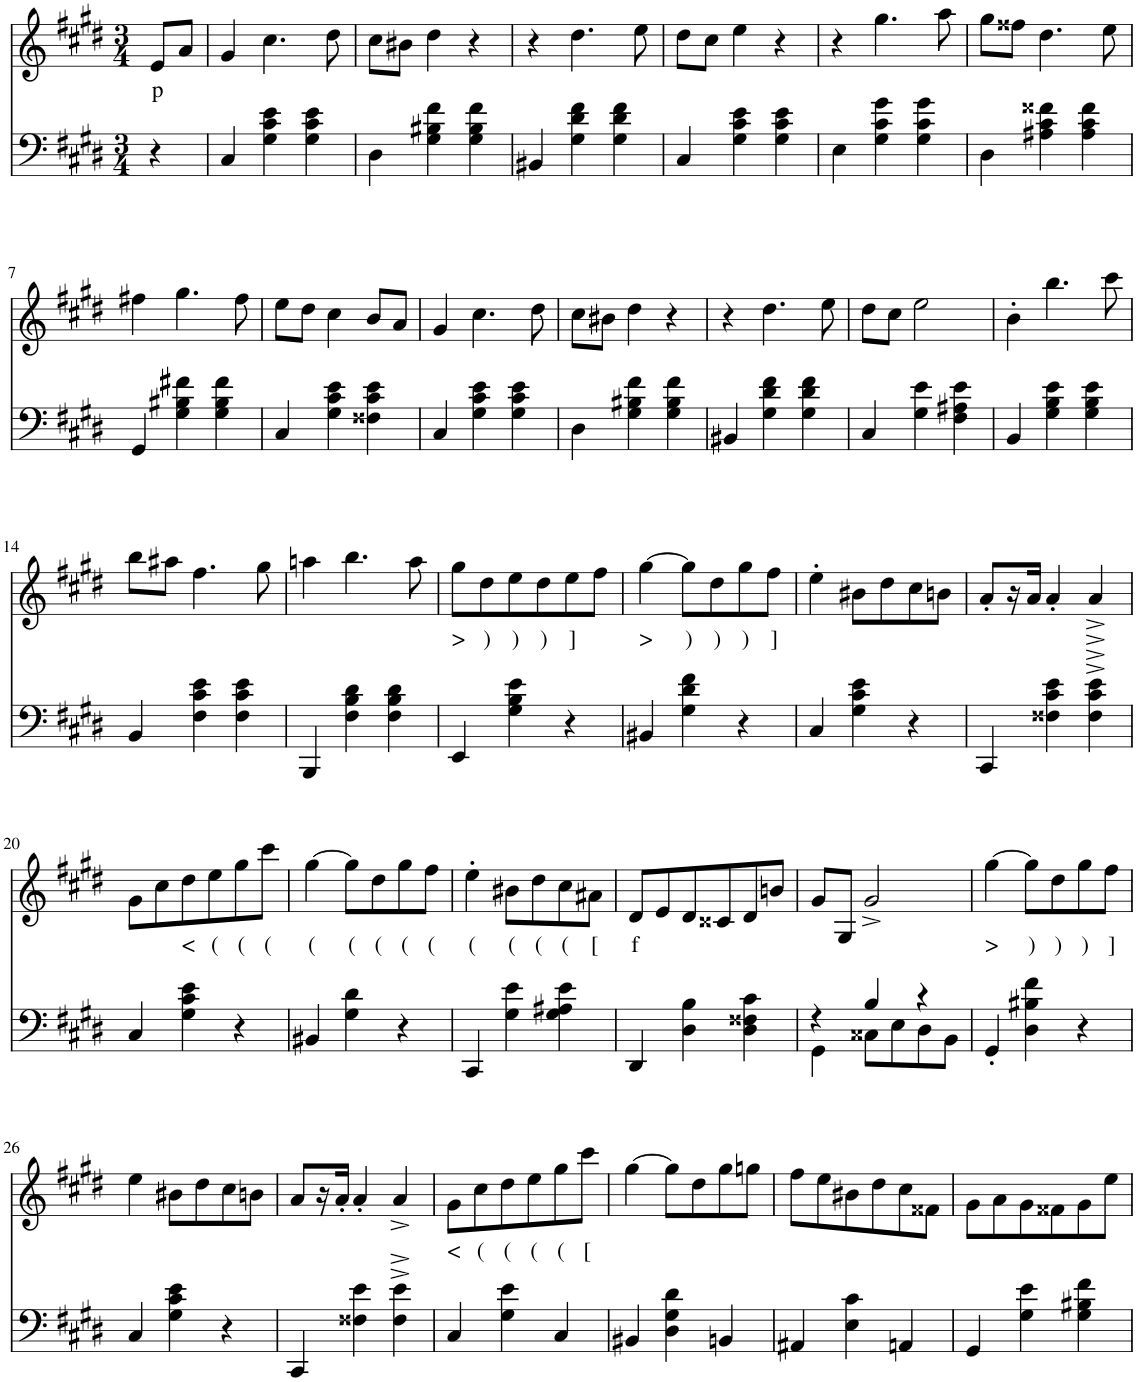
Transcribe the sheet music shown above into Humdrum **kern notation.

**kern	**kern	**text
*part2	*part1	*part1
*staff2	*staff1	*staff1
*I"Piano	*I"Piano	*
*I'Pno	*I'Pno	*
*clefF4	*clefG2	*
*k[f#c#g#d#]	*k[f#c#g#d#]	*
*c#:	*c#:	*
*M3/4	*M3/4	*
=	=	=
!	!	!LO:LY:b
4r	8e/L	p
.	8a/J	.
=1	=1	=1
4C#/	4g#/	.
4G#\ 4c#\ 4e\	4.cc#\	.
4G#\ 4c#\ 4e\	.	.
.	8dd#\	.
=2	=2	=2
4D#\	8cc#\L	.
.	8b#X\J	.
4G#\ 4B#X\ 4f#\	4dd#\	.
4G#\ 4B#\ 4f#\	4r	.
=3	=3	=3
4BB#X/	4r	.
4G#\ 4d#\ 4f#\	4.dd#\	.
4G#\ 4d#\ 4f#\	.	.
.	8ee\	.
=4	=4	=4
4C#/	8dd#\L	.
.	8cc#\J	.
4G#\ 4c#\ 4e\	4ee\	.
4G#\ 4c#\ 4e\	4r	.
=5	=5	=5
4E\	4r	.
4G#\ 4c#\ 4g#\	4.gg#\	.
4G#\ 4c#\ 4g#\	.	.
.	8aa\	.
=6	=6	=6
4D#\	8gg#\L	.
.	8ff##X\J	.
4A#X\ 4c#\ 4f##X\	4.dd#\	.
4A#\ 4c#\ 4f##\	.	.
.	8ee\	.
!!LO:LB:g=z
=7	=7	=7
4GG#/	4ff#X\	.
4G#\ 4B#X\ 4f#X\	4.gg#\	.
4G#\ 4B#\ 4f#\	.	.
.	8ff#\	.
=8	=8	=8
4C#/	8ee\L	.
.	8dd#\J	.
4G#\ 4c#\ 4e\	4cc#\	.
4F##X\ 4c#\ 4e\	8b/L	.
.	8a/J	.
=9	=9	=9
4C#/	4g#/	.
4G#\ 4c#\ 4e\	4.cc#\	.
4G#\ 4c#\ 4e\	.	.
.	8dd#\	.
=10	=10	=10
4D#\	8cc#\L	.
.	8b#X\J	.
4G#\ 4B#X\ 4f#\	4dd#\	.
4G#\ 4B#\ 4f#\	4r	.
=11	=11	=11
4BB#X/	4r	.
4G#\ 4d#\ 4f#\	4.dd#\	.
4G#\ 4d#\ 4f#\	.	.
.	8ee\	.
=12	=12	=12
4C#/	8dd#\L	.
.	8cc#\J	.
4G#\ 4e\	2ee\	.
4F#\ 4A#X\ 4e\	.	.
=13	=13	=13
4BB/	4b'\	.
4G#\ 4B\ 4e\	4.bb\	.
4G#\ 4B\ 4e\	.	.
.	8ccc#\	.
!!LO:LB:g=z
=14	=14	=14
4BB/	8bb\L	.
.	8aa#X\J	.
4F#\ 4c#\ 4e\	4.ff#\	.
4F#\ 4c#\ 4e\	.	.
.	8gg#\	.
=15	=15	=15
4BBB/	4aan\	.
4F#\ 4B\ 4d#\	4.bb\	.
4F#\ 4B\ 4d#\	.	.
.	8aa\	.
=16	=16	=16
!	!	!LO:LY:b
4EE/	8gg#\L	>
!	!	!LO:LY:b
.	8dd#\	)
!	!	!LO:LY:b
4G#\ 4B\ 4e\	8ee\	)
!	!	!LO:LY:b
.	8dd#\	)
!	!	!LO:LY:b
4r	8ee\	]
.	8ff#\J	.
=17	=17	=17
!	!	!LO:LY:b
4BB#X/	[4gg#\	>
!	!	!LO:LY:b
4G#\ 4d#\ 4f#\	8gg#\L]	)
!	!	!LO:LY:b
.	8dd#\	)
!	!	!LO:LY:b
4r	8gg#\	)
!	!	!LO:LY:b
.	8ff#\J	]
=18	=18	=18
4C#/	4ee'\	.
4G#\ 4c#\ 4e\	8b#X\L	.
.	8dd#\	.
4r	8cc#\	.
.	8bn\J	.
=19	=19	=19
4CC#/	8a'/L	.
.	16r	.
.	16a/JJ	.
4F##X\ 4c#\ 4e\	4a'/	.
4F##\^ 4c#\^ 4e\^	4a^/	.
!!LO:LB:g=z
=20	=20	=20
4C#/	8g#\L	.
.	8cc#\	.
!	!	!LO:LY:b
4G#\ 4c#\ 4e\	8dd#\	<
!	!	!LO:LY:b
.	8ee\	(
!	!	!LO:LY:b
4r	8gg#\	(
!	!	!LO:LY:b
.	8ccc#\J	(
=21	=21	=21
!	!	!LO:LY:b
4BB#X/	[4gg#\	(
!	!	!LO:LY:b
4G#\ 4d#\	8gg#\L]	(
!	!	!LO:LY:b
.	8dd#\	(
!	!	!LO:LY:b
4r	8gg#\	(
!	!	!LO:LY:b
.	8ff#\J	(
=22	=22	=22
!	!	!LO:LY:b
4CC#/	4ee'\	(
!	!	!LO:LY:b
4G#\ 4e\	8b#X\L	(
!	!	!LO:LY:b
.	8dd#\	(
!	!	!LO:LY:b
4G#\ 4A#X\ 4e\	8cc#\	(
!	!	!LO:LY:b
.	8a#X\J	[
=23	=23	=23
!	!	!LO:LY:b
4DD#/	8d#/L	f
.	8e/	.
4D#\ 4B\	8d#/	.
.	8c##X/	.
4D#\ 4F##X\ 4c#\	8d#/	.
.	8bn/J	.
=24	=24	=24
*^	*	*
4r	4GG#\	8g#/L	.
.	.	8G#/J	.
4B/	8C##X\L	2g#^/	.
.	8E\	.	.
4r	8D#\	.	.
.	8BB\J	.	.
=25	=25	=25	=25
!	!	!	!LO:LY:b
*v	*v	*	*
4GG#'/	[4gg#\	>
!	!	!LO:LY:b
4D#\ 4B#X\ 4f#\	8gg#\L]	)
!	!	!LO:LY:b
.	8dd#\	)
!	!	!LO:LY:b
4r	8gg#\	)
!	!	!LO:LY:b
.	8ff#\J	]
!!LO:LB:g=z
=26	=26	=26
4C#/	4ee\	.
4G#\ 4c#\ 4e\	8b#X\L	.
.	8dd#\	.
4r	8cc#\	.
.	8bn\J	.
=27	=27	=27
4CC#/	8a/L	.
.	16r	.
.	16a'/JJ	.
4F##X\ 4e\	4a'/	.
4F##\^ 4e\^	4a^/	.
=28	=28	=28
!	!	!LO:LY:b
4C#/	8g#\L	<
!	!	!LO:LY:b
.	8cc#\	(
!	!	!LO:LY:b
4G#\ 4e\	8dd#\	(
!	!	!LO:LY:b
.	8ee\	(
!	!	!LO:LY:b
4C#/	8gg#\	(
!	!	!LO:LY:b
.	8ccc#\J	[
=29	=29	=29
4BB#X/	[4gg#\	.
4D#\ 4G#\ 4d#\	8gg#\L]	.
.	8dd#\	.
4BBn/	8gg#\	.
.	8ggn\J	.
=30	=30	=30
4AA#X/	8ff#\L	.
.	8ee\	.
4E\ 4c#\	8b#X\	.
.	8dd#\	.
4AAn/	8cc#\	.
.	8f##X\J	.
=31	=31	=31
4GG#/	8g#\L	.
.	8a\	.
4G#\ 4e\	8g#\	.
.	8f##X\	.
4G#\ 4B#X\ 4f#\	8g#\	.
.	8ee\J	.
=	=	=
*-	*-	*-
